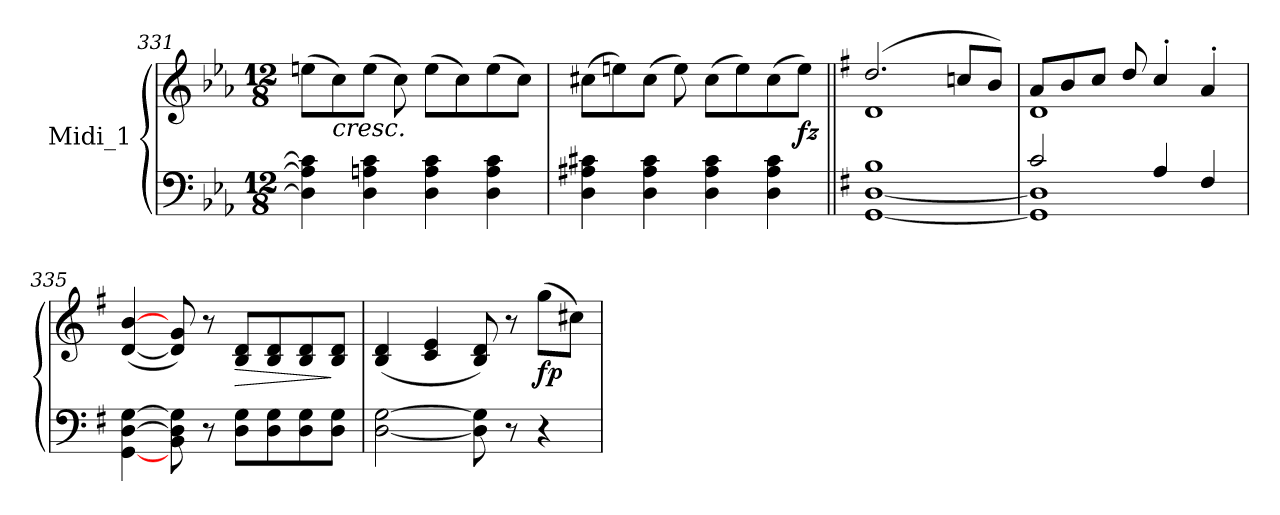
**kern	**kern	**dynam
*part1	*part1	*part1
*staff2	*staff1	*staff1/2
*I"Midi_1	*	*
*clefF4	*clefG2	*
*k[b-e-a-]	*k[b-e-a-]	*
*E-:	*E-:	*
*M12/8	*M12/8	*
=331	=331	=331
4D\] 4A\] 4c\]	(8een\L	.
!	!LO:TX:b:i:t=cresc.	!
.	8cc\)	.
4D\ 4Ani\ 4c\	(8ee\J	.
.	8cc\)	.
4D\ 4A\ 4c\	(8ee\L	.
.	8cc\)	.
4D\ 4A\ 4c\	(8ee\	.
.	8cc\J)	.
!!LO:LB:g=z
=332	=332	=332
4D\ 4A#X\ 4c#X\	(8cc#X\L	.
.	8een\)	.
4D\ 4A#\ 4c#\	(8cc#\J	.
.	8ee\)	.
4D\ 4A#\ 4c#\	(8cc#\L	.
.	8ee\)	.
4D\ 4A#\ 4c#\	(8cc#\	.
!	!	!LO:DY:b
.	8ee\J)	fz
!!LO:LB:g=z
=333||	=333||	=333||
*k[f#]	*k[f#]	*
*G:	*G:	*
*^	*^	*
1B	[1GG [1D	(>2.dd/	1d	.
.	.	8ccni/L	.	.
.	.	8b/J)	.	.
=334	=334	=334	=334	=334
2c/	1GG] 1D]	8a/L	1d	.
.	.	8b/	.	.
.	.	8cc/J	.	.
.	.	8dd/	.	.
4A/	.	4cc'/	.	.
4F#/	.	4a'/	.	.
=335	=335	=335	=335	=335
[4GG\ [4D\ [4G\	2ryy	(>[4d/ [4b/	2ryy	.
8BB\ 8D\] 8G\]	.	8d/] 8g/)	.	.
8r	.	8r	.	.
!	!	!	!	!LO:HP:b
8D\ 8G\L	2ryy	8B/ 8d/L	2ryy	>
8D\ 8G\	.	8B/ 8d/	.	.
8D\ 8G\	.	8B/ 8d/	.	.
8D\ 8G\J	.	8B/ 8d/J	.	]
=336	=336	=336	=336	=336
[2D\ [2G\	2ryy	(4B/ 4d/	2ryy	.
.	.	4c/ 4e/	.	.
8D\] 8G\]	2ryy	8B/ 8d/)	2ryy	.
8r	.	8r	.	.
!	!	!	!	!LO:DY:b
4r	.	(8gg\L	.	fp
.	.	8cc#X\J)	.	.
*v	*v	*	*	*
*	*v	*v	*
=	=	=
*-	*-	*-
